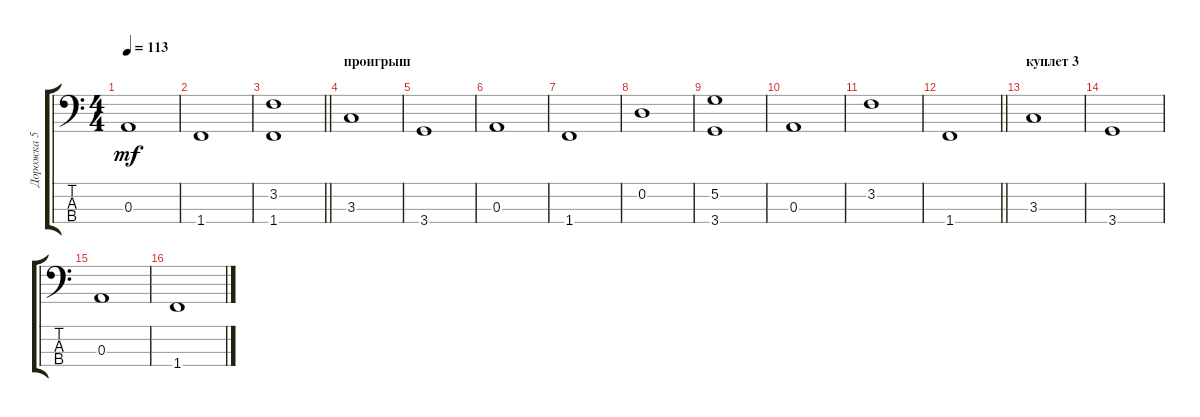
\track ("Дорожка 5" "Дорожка 5") {instrument acousticbass}
\staff {score tabs}
\tuning (G2 D2 A1 E1) {hide}
\ts (4 4)
\tempo 113
\clef f4
\ks c
0.3.1{dy mf} |
1.4.1 |
\barLineRight lightlight
(3.2 1.4).1 |
\section ("" "проигрыш")
3.3.1 |
3.4.1 |
0.3.1 |
1.4.1 |
0.2.1 |
(5.2 3.4).1 |
0.3.1 |
3.2.1 |
\barLineRight lightlight
1.4.1 |
\section ("" "куплет 3")
3.3.1 |
3.4.1 |
0.3.1 |
1.4.1
